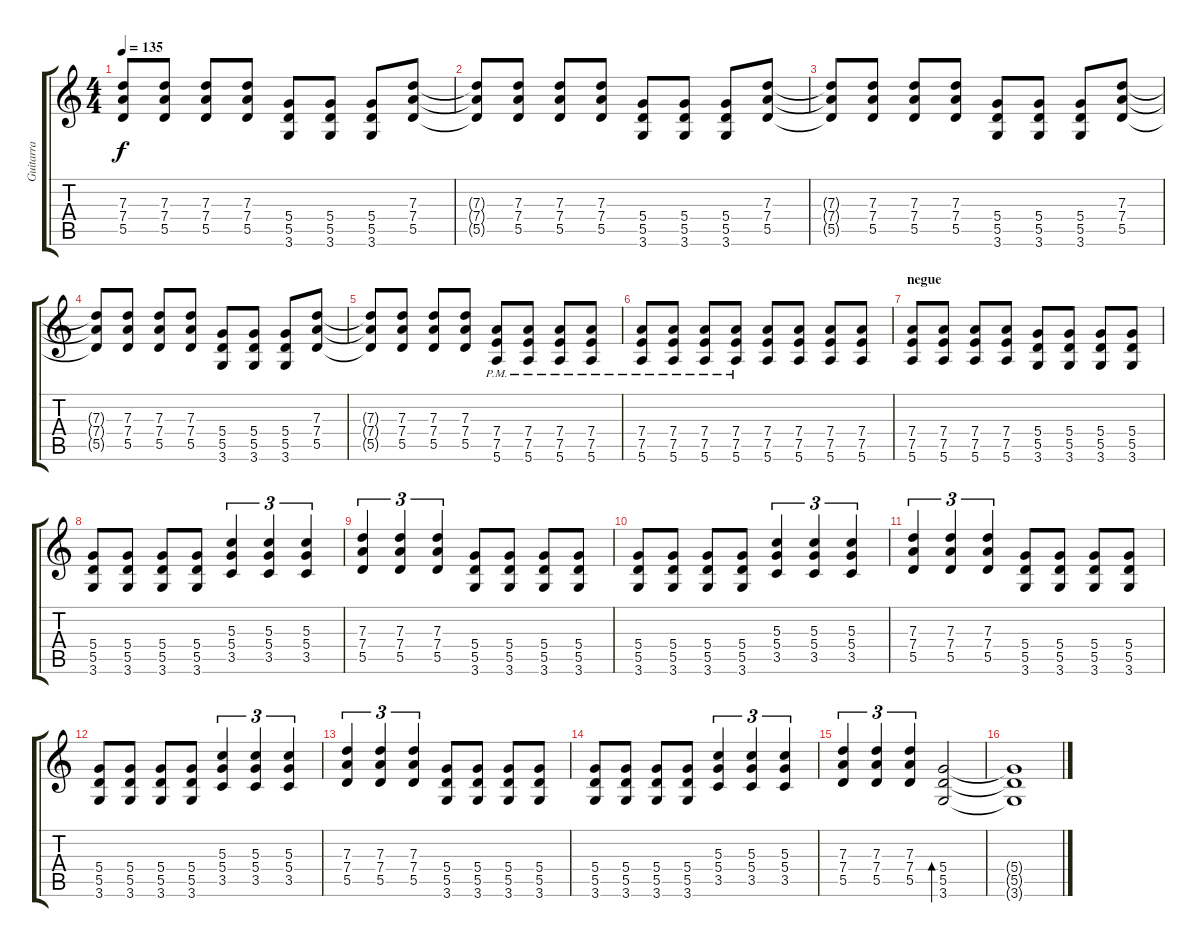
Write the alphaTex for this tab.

\track ("Guitarra" "Guitarra") {instrument distortionguitar}
\staff {score tabs}
\tuning (E4 B3 G3 D3 A2 E2) {hide}
\ts (4 4)
\tempo 135
\clef g2
\ks c
(7.3{t} 7.4{t} 5.5{t}).8{dy f} (7.3 7.4 5.5).8 (7.3 7.4 5.5).8 (7.3 7.4 5.5).8 (5.4 5.5 3.6).8 (5.4 5.5 3.6).8 (5.4 5.5 3.6).8 (7.3 7.4 5.5).8 |
(7.3{t} 7.4{t} 5.5{t}).8 (7.3 7.4 5.5).8 (7.3 7.4 5.5).8 (7.3 7.4 5.5).8 (5.4 5.5 3.6).8 (5.4 5.5 3.6).8 (5.4 5.5 3.6).8 (7.3 7.4 5.5).8 |
(7.3{t} 7.4{t} 5.5{t}).8 (7.3 7.4 5.5).8 (7.3 7.4 5.5).8 (7.3 7.4 5.5).8 (5.4 5.5 3.6).8 (5.4 5.5 3.6).8 (5.4 5.5 3.6).8 (7.3 7.4 5.5).8 |
(7.3{t} 7.4{t} 5.5{t}).8 (7.3 7.4 5.5).8 (7.3 7.4 5.5).8 (7.3 7.4 5.5).8 (5.4 5.5 3.6).8 (5.4 5.5 3.6).8 (5.4 5.5 3.6).8 (7.3 7.4 5.5).8 |
(7.3{t} 7.4{t} 5.5{t}).8 (7.3 7.4 5.5).8 (7.3 7.4 5.5).8 (7.3 7.4 5.5).8 (7.4 7.5{pm} 5.6{pm}).8 (7.4 7.5{pm} 5.6{pm}).8 (7.4 7.5{pm} 5.6{pm}).8 (7.4 7.5{pm} 5.6{pm}).8 |
(7.4 7.5{pm} 5.6{pm}).8 (7.4 7.5{pm} 5.6{pm}).8 (7.4 7.5{pm} 5.6{pm}).8 (7.4 7.5{pm} 5.6{pm}).8 (7.4 7.5 5.6).8 (7.4 7.5 5.6).8 (7.4 7.5 5.6).8 (7.4 7.5 5.6).8 |
\section ("" "negue")
(7.4 7.5 5.6).8 (7.4 7.5 5.6).8 (7.4 7.5 5.6).8 (7.4 7.5 5.6).8 (5.4 5.5 3.6).8 (5.4 5.5 3.6).8 (5.4 5.5 3.6).8 (5.4 5.5 3.6).8 |
(5.4 5.5 3.6).8 (5.4 5.5 3.6).8 (5.4 5.5 3.6).8 (5.4 5.5 3.6).8 (5.3 5.4 3.5).4{tu (3 2)} (5.3 5.4 3.5).4{tu (3 2)} (5.3 5.4 3.5).4{tu (3 2)} |
(7.3 7.4 5.5).4{tu (3 2)} (7.3 7.4 5.5).4{tu (3 2)} (7.3 7.4 5.5).4{tu (3 2)} (5.4 5.5 3.6).8 (5.4 5.5 3.6).8 (5.4 5.5 3.6).8 (5.4 5.5 3.6).8 |
(5.4 5.5 3.6).8 (5.4 5.5 3.6).8 (5.4 5.5 3.6).8 (5.4 5.5 3.6).8 (5.3 5.4 3.5).4{tu (3 2)} (5.3 5.4 3.5).4{tu (3 2)} (5.3 5.4 3.5).4{tu (3 2)} |
(7.3 7.4 5.5).4{tu (3 2)} (7.3 7.4 5.5).4{tu (3 2)} (7.3 7.4 5.5).4{tu (3 2)} (5.4 5.5 3.6).8 (5.4 5.5 3.6).8 (5.4 5.5 3.6).8 (5.4 5.5 3.6).8 |
(5.4 5.5 3.6).8 (5.4 5.5 3.6).8 (5.4 5.5 3.6).8 (5.4 5.5 3.6).8 (5.3 5.4 3.5).4{tu (3 2)} (5.3 5.4 3.5).4{tu (3 2)} (5.3 5.4 3.5).4{tu (3 2)} |
(7.3 7.4 5.5).4{tu (3 2)} (7.3 7.4 5.5).4{tu (3 2)} (7.3 7.4 5.5).4{tu (3 2)} (5.4 5.5 3.6).8 (5.4 5.5 3.6).8 (5.4 5.5 3.6).8 (5.4 5.5 3.6).8 |
(5.4 5.5 3.6).8 (5.4 5.5 3.6).8 (5.4 5.5 3.6).8 (5.4 5.5 3.6).8 (5.3 5.4 3.5).4{tu (3 2)} (5.3 5.4 3.5).4{tu (3 2)} (5.3 5.4 3.5).4{tu (3 2)} |
(7.3 7.4 5.5).4{tu (3 2)} (7.3 7.4 5.5).4{tu (3 2)} (7.3 7.4 5.5).4{tu (3 2)} (5.4 5.5 3.6).2{bd 240} |
(5.4{t} 5.5{t} 3.6{t}).1
